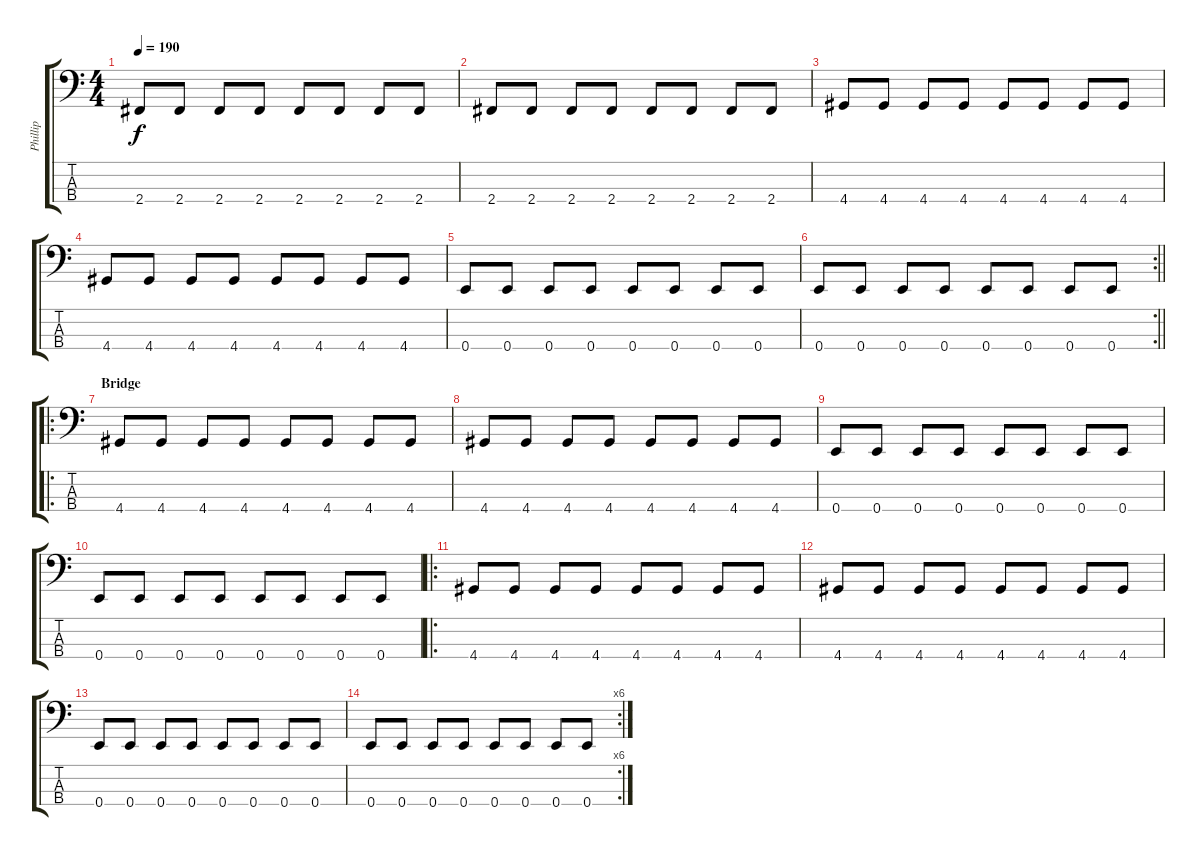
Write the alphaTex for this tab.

\track ("Phillip" "Phillip") {instrument electricbasspick}
\staff {score tabs}
\tuning (G2 D2 A1 E1) {hide}
\ts (4 4)
\tempo 190
\clef f4
\ks c
2.4.8{dy f} 2.4.8 2.4.8 2.4.8 2.4.8 2.4.8 2.4.8 2.4.8 |
2.4.8 2.4.8 2.4.8 2.4.8 2.4.8 2.4.8 2.4.8 2.4.8 |
4.4.8 4.4.8 4.4.8 4.4.8 4.4.8 4.4.8 4.4.8 4.4.8 |
4.4.8 4.4.8 4.4.8 4.4.8 4.4.8 4.4.8 4.4.8 4.4.8 |
0.4.8 0.4.8 0.4.8 0.4.8 0.4.8 0.4.8 0.4.8 0.4.8 |
\rc 2
\barLineRight lightlight
0.4.8 0.4.8 0.4.8 0.4.8 0.4.8 0.4.8 0.4.8 0.4.8 |
\ro
\section ("" "Bridge")
4.4.8 4.4.8 4.4.8 4.4.8 4.4.8 4.4.8 4.4.8 4.4.8 |
4.4.8 4.4.8 4.4.8 4.4.8 4.4.8 4.4.8 4.4.8 4.4.8 |
0.4.8 0.4.8 0.4.8 0.4.8 0.4.8 0.4.8 0.4.8 0.4.8 |
0.4.8 0.4.8 0.4.8 0.4.8 0.4.8 0.4.8 0.4.8 0.4.8 |
\ro
4.4.8 4.4.8 4.4.8 4.4.8 4.4.8 4.4.8 4.4.8 4.4.8 |
4.4.8 4.4.8 4.4.8 4.4.8 4.4.8 4.4.8 4.4.8 4.4.8 |
0.4.8 0.4.8 0.4.8 0.4.8 0.4.8 0.4.8 0.4.8 0.4.8 |
\rc 6
0.4.8 0.4.8 0.4.8 0.4.8 0.4.8 0.4.8 0.4.8 0.4.8
